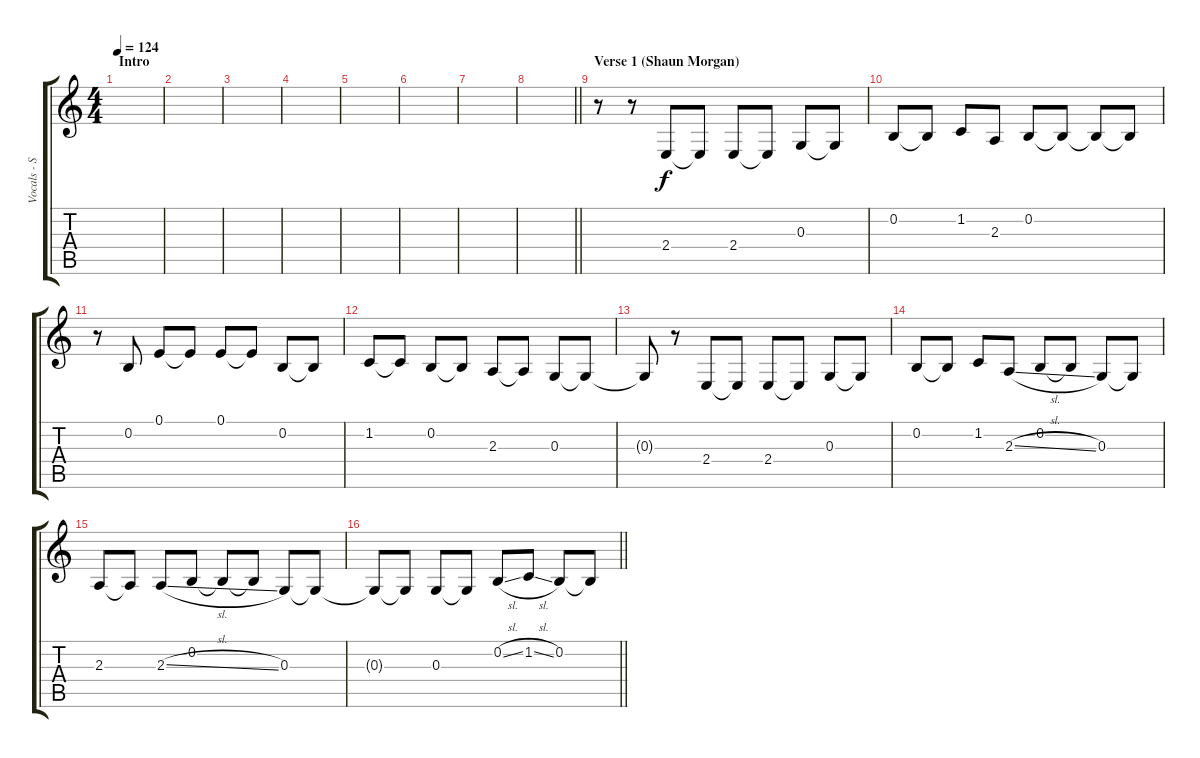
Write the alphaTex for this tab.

\track ("Vocals - Shaun Morgan" "Vocals - S") {instrument oboe}
\staff {score tabs}
\tuning (E4 B3 G3 D3 A2 E2) {hide}
\ts (4 4)
\section ("" "Intro")
\tempo 124
\clef g2
\ks c
|
|
|
|
|
|
|
\barLineRight lightlight
|
\section ("" "Verse 1 (Shaun Morgan)")
r.8 r.8 2.4.8 2.4{t}.8 2.4.8 2.4{t}.8 0.3.8 0.3{t}.8 |
0.2.8 0.2{t}.8 1.2.8 2.3.8 0.2.8 0.2{t}.8 0.2{t}.8 0.2{t}.8 |
r.8 0.2.8 0.1.8 0.1{t}.8 0.1.8 0.1{t}.8 0.2.8 0.2{t}.8 |
1.2.8 1.2{t}.8 0.2.8 0.2{t}.8 2.3.8 2.3{t}.8 0.3.8 0.3{t}.8 |
0.3{t}.8 r.8 2.4.8 2.4{t}.8 2.4.8 2.4{t}.8 0.3.8 0.3{t}.8 |
0.2.8 0.2{t}.8 1.2.8 2.3{sl}.8 0.2.8 0.2{t}.8 0.3.8 0.3{t}.8 |
2.3.8 2.3{t}.8 2.3{sl}.8 0.2.8 0.2{t}.8 0.2{t}.8 0.3.8 0.3{t}.8 |
\barLineRight lightlight
0.3{t}.8 0.3{t}.8 0.3.8 0.3{t}.8 0.2{sl}.8 1.2{sl}.8 0.2.8 0.2{t}.8
